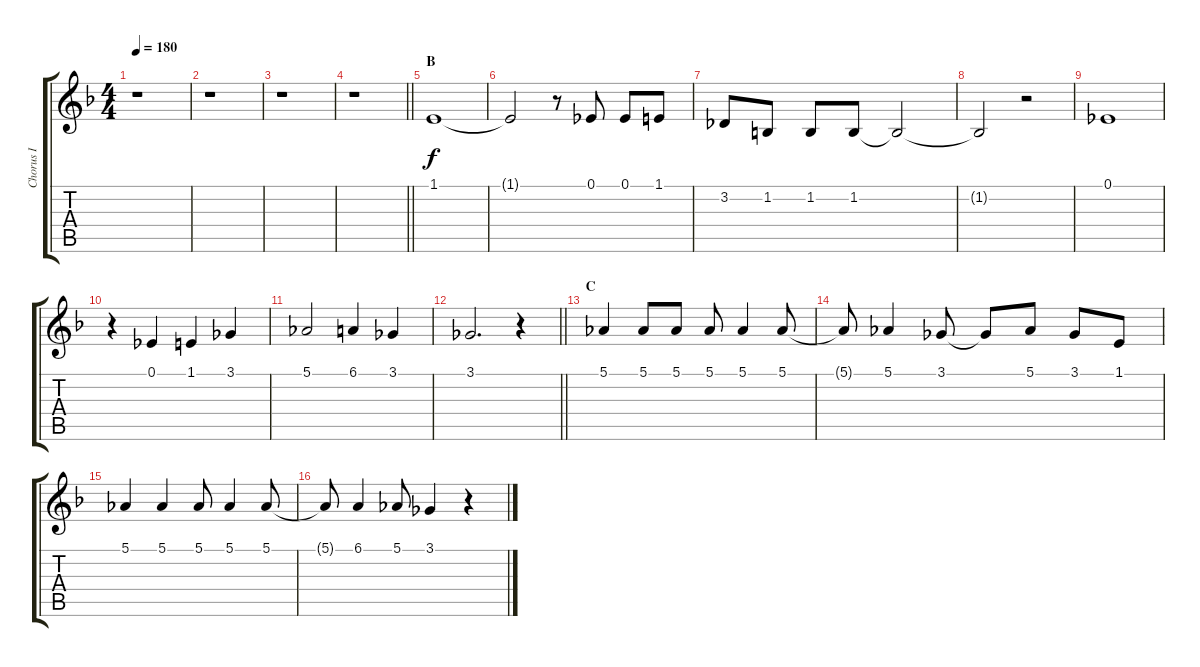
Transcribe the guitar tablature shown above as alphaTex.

\track ("Chorus I" "Chorus I") {instrument voiceoohs}
\staff {score tabs}
\tuning (Eb4 Bb3 Gb3 Db3 Ab2 Eb2) {hide}
\ts (4 4)
\tempo 180
\clef g2
\ks f
r.1{dy f} |
r.1 |
r.1 |
\barLineRight lightlight
r.1 |
\section ("" "B")
1.1.1 |
1.1{t}.2 r.8 0.1.8 0.1.8 1.1.8 |
3.2.8 1.2.8 1.2.8 1.2.8 1.2{t}.2 |
1.2{t}.2 r.2 |
0.1.1 |
r.4 0.1.4 1.1.4 3.1.4 |
5.1.2 6.1.4 3.1.4 |
\barLineRight lightlight
3.1.2{d} r.4 |
\section ("" "C")
5.1.4 5.1.8 5.1.8 5.1.8 5.1.4 5.1.8 |
5.1{t}.8 5.1.4 3.1.8 3.1{t}.8 5.1.8 3.1.8 1.1.8 |
5.1.4 5.1.4 5.1.8 5.1.4 5.1.8 |
5.1{t}.8 6.1.4 5.1.8 3.1.4 r.4
